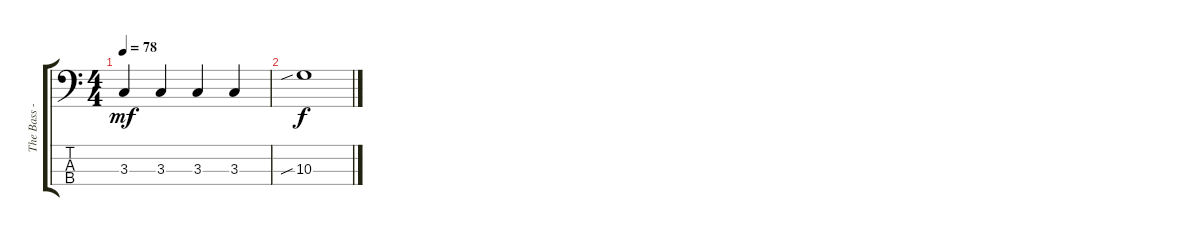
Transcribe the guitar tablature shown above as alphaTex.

\track ("The Bass - Andy Bell" "The Bass -") {instrument electricbasspick}
\staff {score tabs}
\tuning (G2 D2 A1 E1) {hide}
\ts (4 4)
\tempo 78
\clef f4
\ks c
3.3.4{dy mf} 3.3.4 3.3.4 3.3.4 |
10.3{sib}.1{dy f}
